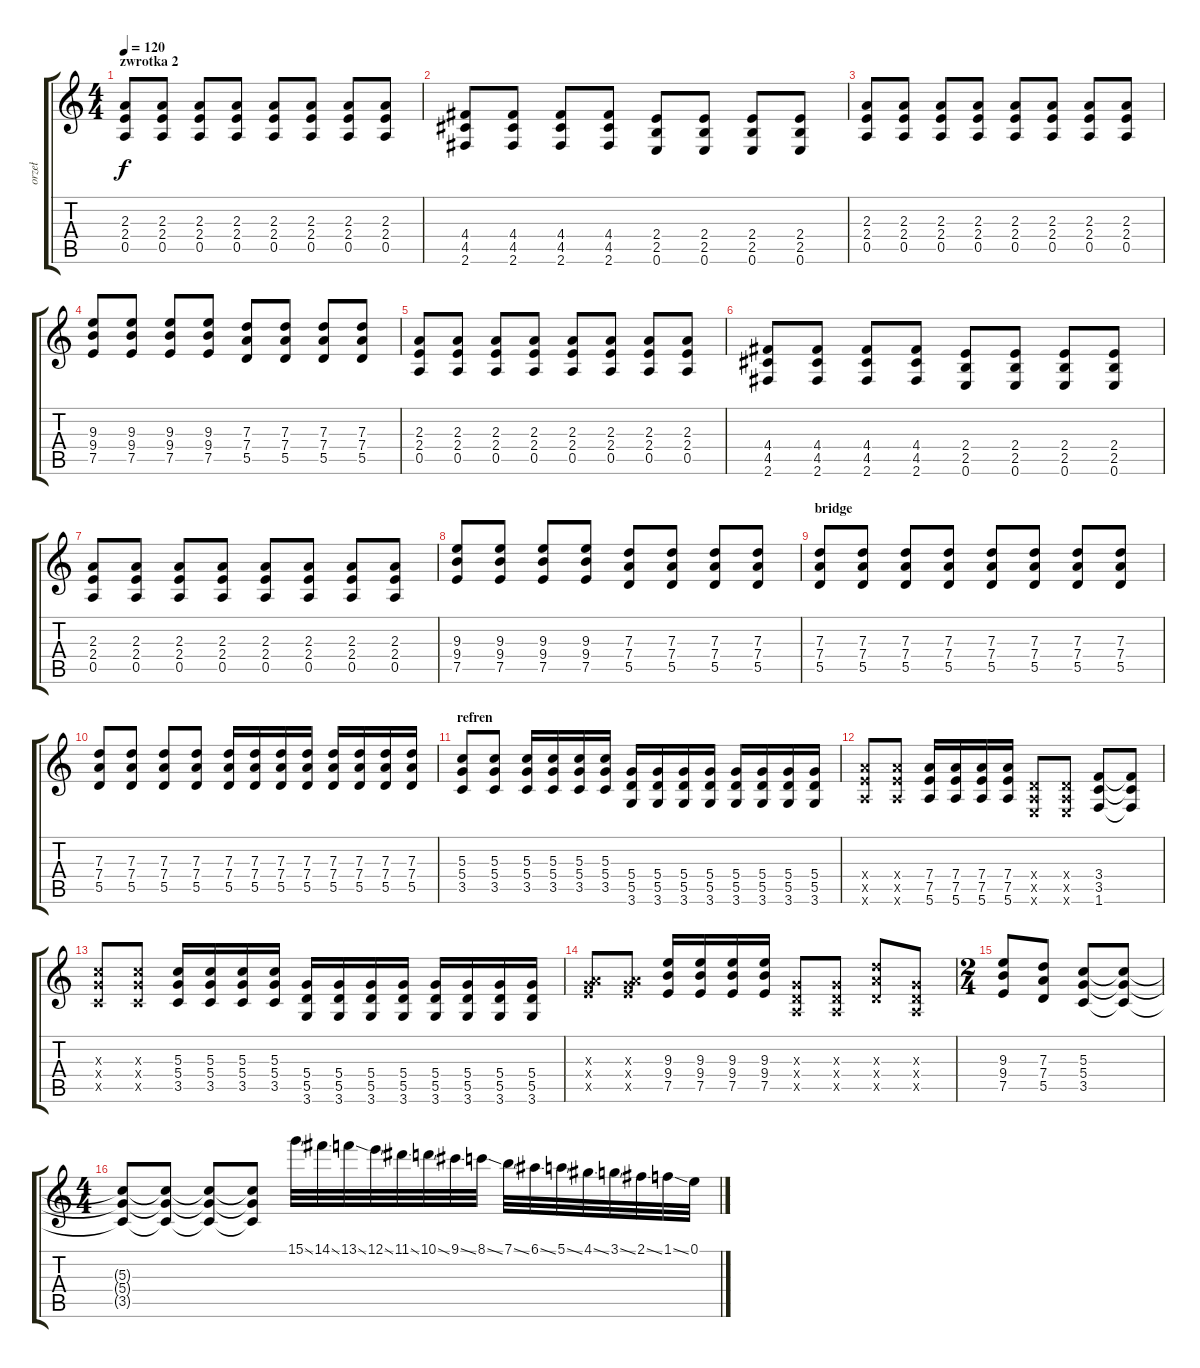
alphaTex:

\track ("orzeł" "orzeł") {instrument overdrivenguitar}
\staff {score tabs}
\tuning (E4 B3 G3 D3 A2 E2) {hide}
\ts (4 4)
\section ("" "zwrotka 2")
\tempo 120
\clef g2
\ks c
(2.3 2.4 0.5).8{dy f} (2.3 2.4 0.5).8 (2.3 2.4 0.5).8 (2.3 2.4 0.5).8 (2.3 2.4 0.5).8 (2.3 2.4 0.5).8 (2.3 2.4 0.5).8 (2.3 2.4 0.5).8 |
(4.4 4.5 2.6).8 (4.4 4.5 2.6).8 (4.4 4.5 2.6).8 (4.4 4.5 2.6).8 (2.4 2.5 0.6).8 (2.4 2.5 0.6).8 (2.4 2.5 0.6).8 (2.4 2.5 0.6).8 |
(2.3 2.4 0.5).8 (2.3 2.4 0.5).8 (2.3 2.4 0.5).8 (2.3 2.4 0.5).8 (2.3 2.4 0.5).8 (2.3 2.4 0.5).8 (2.3 2.4 0.5).8 (2.3 2.4 0.5).8 |
(9.3 9.4 7.5).8 (9.3 9.4 7.5).8 (9.3 9.4 7.5).8 (9.3 9.4 7.5).8 (7.3 7.4 5.5).8 (7.3 7.4 5.5).8 (7.3 7.4 5.5).8 (7.3 7.4 5.5).8 |
(2.3 2.4 0.5).8 (2.3 2.4 0.5).8 (2.3 2.4 0.5).8 (2.3 2.4 0.5).8 (2.3 2.4 0.5).8 (2.3 2.4 0.5).8 (2.3 2.4 0.5).8 (2.3 2.4 0.5).8 |
(4.4 4.5 2.6).8 (4.4 4.5 2.6).8 (4.4 4.5 2.6).8 (4.4 4.5 2.6).8 (2.4 2.5 0.6).8 (2.4 2.5 0.6).8 (2.4 2.5 0.6).8 (2.4 2.5 0.6).8 |
(2.3 2.4 0.5).8 (2.3 2.4 0.5).8 (2.3 2.4 0.5).8 (2.3 2.4 0.5).8 (2.3 2.4 0.5).8 (2.3 2.4 0.5).8 (2.3 2.4 0.5).8 (2.3 2.4 0.5).8 |
(9.3 9.4 7.5).8 (9.3 9.4 7.5).8 (9.3 9.4 7.5).8 (9.3 9.4 7.5).8 (7.3 7.4 5.5).8 (7.3 7.4 5.5).8 (7.3 7.4 5.5).8 (7.3 7.4 5.5).8 |
\section ("" "bridge")
(7.3 7.4 5.5).8 (7.3 7.4 5.5).8 (7.3 7.4 5.5).8 (7.3 7.4 5.5).8 (7.3 7.4 5.5).8 (7.3 7.4 5.5).8 (7.3 7.4 5.5).8 (7.3 7.4 5.5).8 |
(7.3 7.4 5.5).8 (7.3 7.4 5.5).8 (7.3 7.4 5.5).8 (7.3 7.4 5.5).8 (7.3 7.4 5.5).16 (7.3 7.4 5.5).16 (7.3 7.4 5.5).16 (7.3 7.4 5.5).16 (7.3 7.4 5.5).16 (7.3 7.4 5.5).16 (7.3 7.4 5.5).16 (7.3 7.4 5.5).16 |
\section ("" "refren")
(5.3 5.4 3.5).8 (5.3 5.4 3.5).8 (5.3 5.4 3.5).16 (5.3 5.4 3.5).16 (5.3 5.4 3.5).16 (5.3 5.4 3.5).16 (5.4 5.5 3.6).16 (5.4 5.5 3.6).16 (5.4 5.5 3.6).16 (5.4 5.5 3.6).16 (5.4 5.5 3.6).16 (5.4 5.5 3.6).16 (5.4 5.5 3.6).16 (5.4 5.5 3.6).16 |
(7.4{x} 7.5{x} 5.6{x}).8 (7.4{x} 7.5{x} 5.6{x}).8 (7.4 7.5 5.6).16 (7.4 7.5 5.6).16 (7.4 7.5 5.6).16 (7.4 7.5 5.6).16 (0.4{x} 0.5{x} 0.6{x}).8 (0.4{x} 0.5{x} 0.6{x}).8 (3.4 3.5 1.6).8 (3.4{t} 3.5{t} 1.6{t}).8 |
(5.3{x} 5.4{x} 3.5{x}).8 (5.3{x} 5.4{x} 3.5{x}).8 (5.3 5.4 3.5).16 (5.3 5.4 3.5).16 (5.3 5.4 3.5).16 (5.3 5.4 3.5).16 (5.4 5.5 3.6).16 (5.4 5.5 3.6).16 (5.4 5.5 3.6).16 (5.4 5.5 3.6).16 (5.4 5.5 3.6).16 (5.4 5.5 3.6).16 (5.4 5.5 3.6).16 (5.4 5.5 3.6).16 |
(0.3{x} 7.4{x} 7.5{x}).8 (0.3{x} 7.4{x} 7.5{x}).8 (9.3 9.4 7.5).16 (9.3 9.4 7.5).16 (9.3 9.4 7.5).16 (9.3 9.4 7.5).16 (0.3{x} 0.4{x} 0.5{x}).8 (0.3{x} 0.4{x} 0.5{x}).8 (7.3{x} 7.4{x} 5.5{x}).8 (0.3{x} 0.4{x} 0.5{x}).8 |
\ts (2 4)
(9.3 9.4 7.5).8 (7.3 7.4 5.5).8 (5.3 5.4 3.5).8 (5.3{t} 5.4{t} 3.5{t}).8 |
\ts (4 4)
(5.3{t} 5.4{t} 3.5{t}).8 (5.3{t} 5.4{t} 3.5{t}).8 (5.3{t} 5.4{t} 3.5{t}).8 (5.3{t} 5.4{t} 3.5{t}).8 15.1{ss}.32 14.1{ss}.32 13.1{ss}.32 12.1{ss}.32 11.1{ss}.32 10.1{ss}.32 9.1{ss}.32 8.1{ss}.32 7.1{ss}.32 6.1{ss}.32 5.1{ss}.32 4.1{ss}.32 3.1{ss}.32 2.1{ss}.32 1.1{ss}.32 0.1.32
